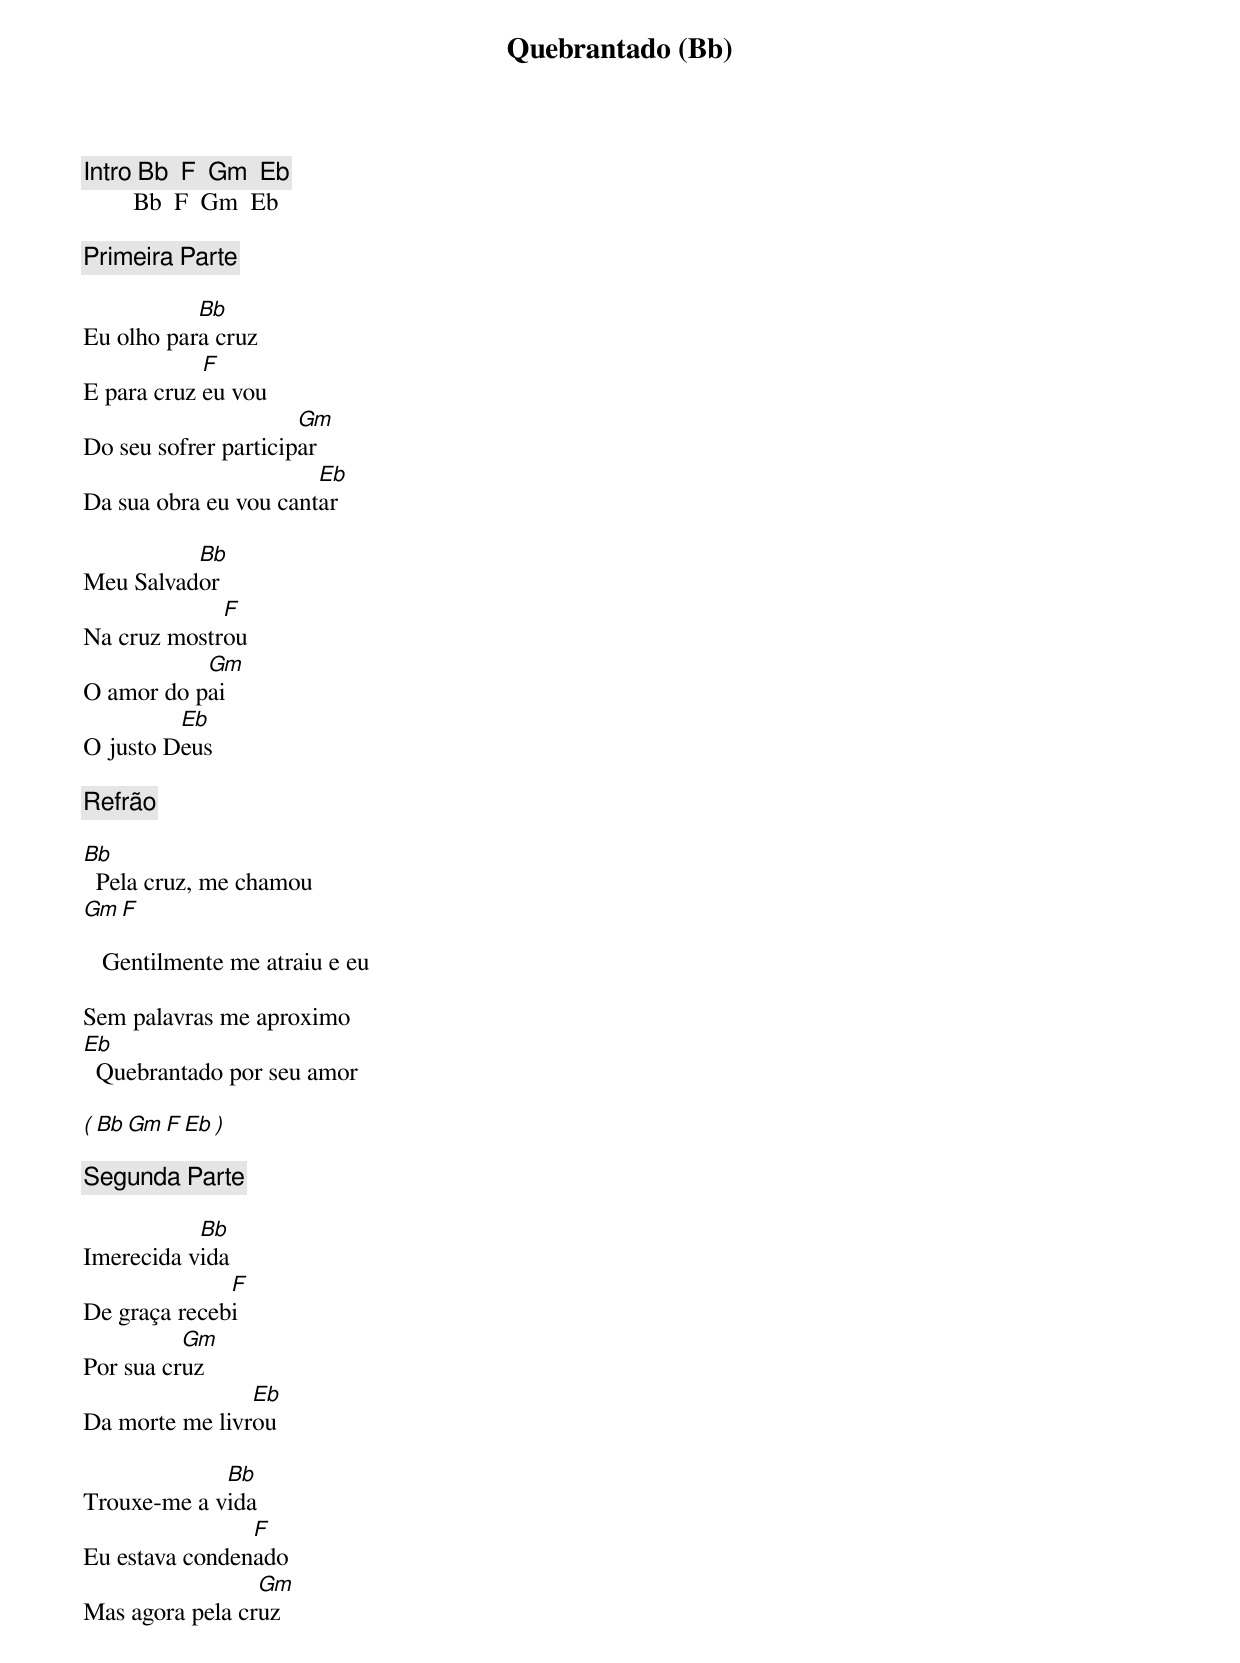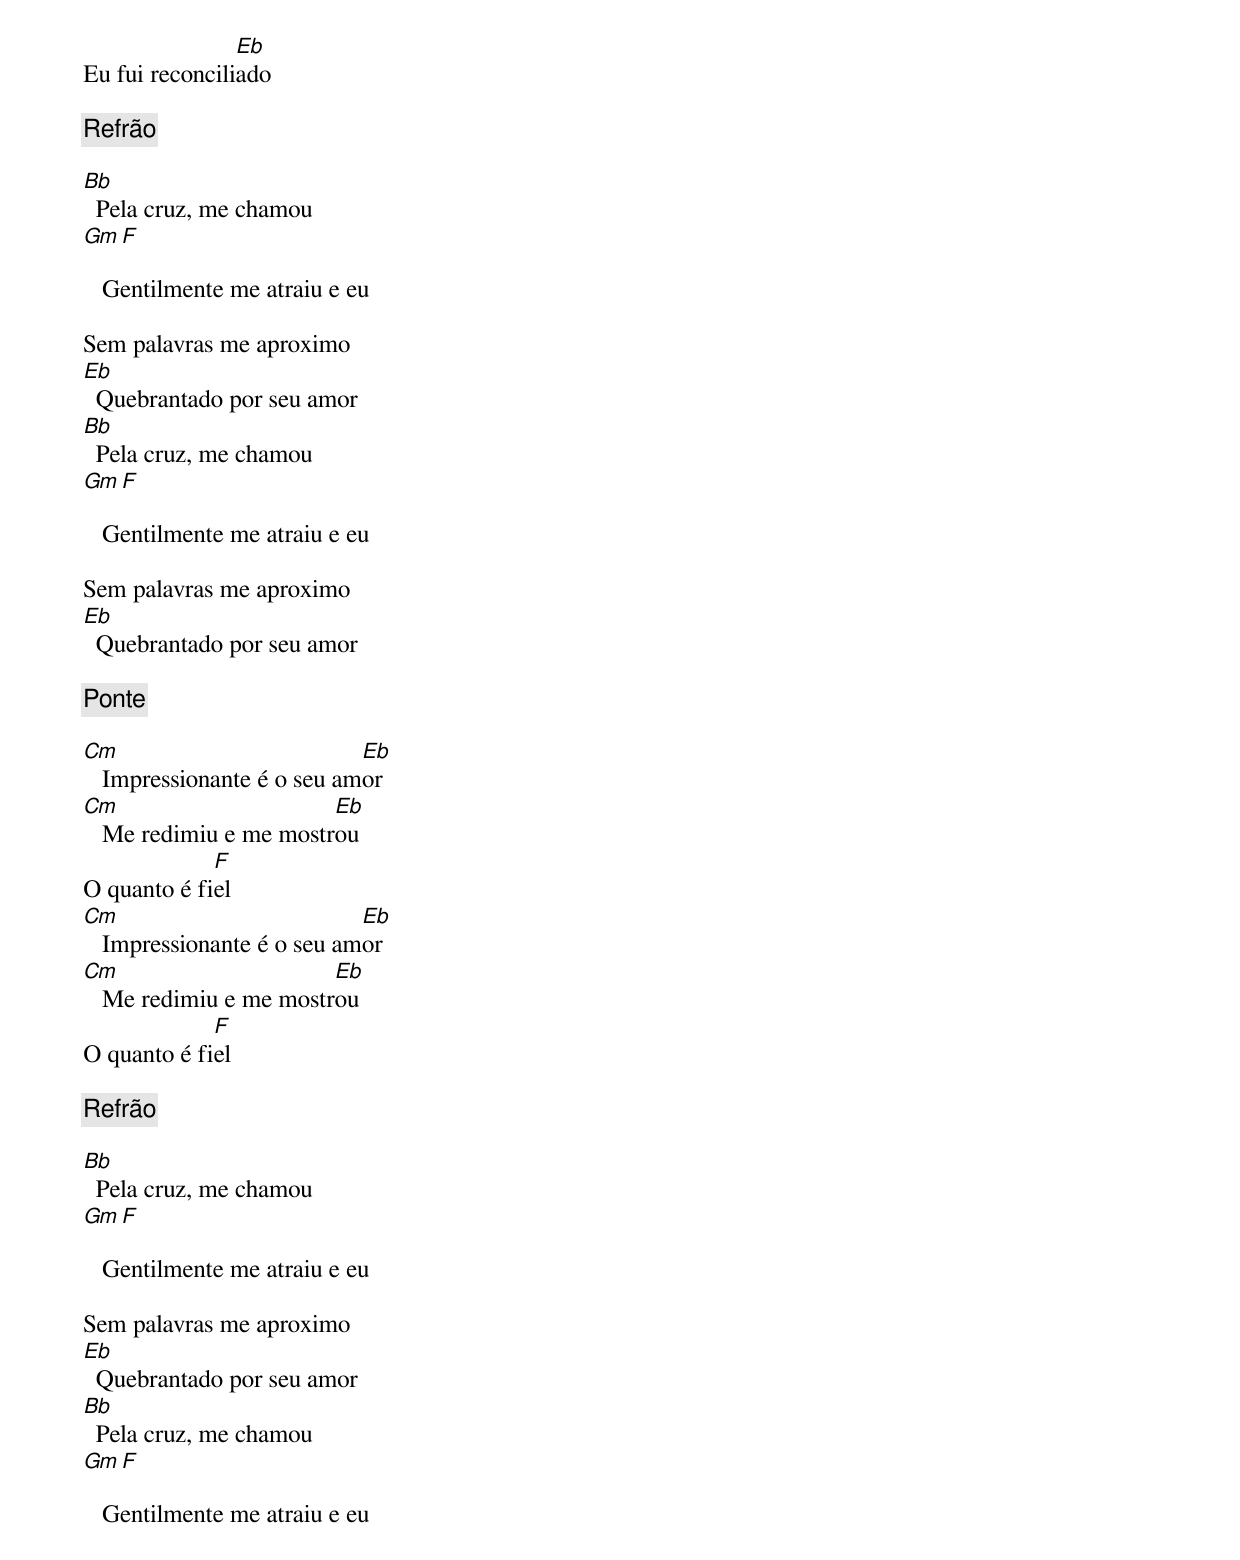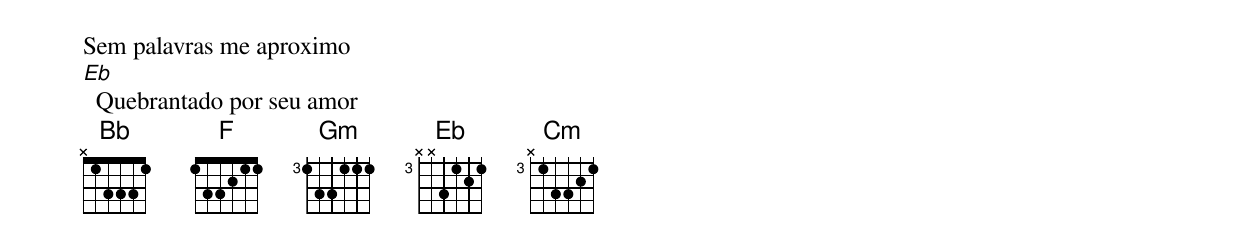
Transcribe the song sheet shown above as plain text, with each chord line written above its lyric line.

Quebrantado (Bb)

[Intro] Bb  F  Gm  Eb
        Bb  F  Gm  Eb

[Primeira Parte]

           Bb
Eu olho para cruz
            F
E para cruz eu vou
                      Gm
Do seu sofrer participar
                       Eb
Da sua obra eu vou cantar

          Bb
Meu Salvador
             F
Na cruz mostrou
           Gm
O amor do pai
         Eb
O justo Deus

[Refrão]

Bb
  Pela cruz, me chamou
Gm                        F

   Gentilmente me atraiu e eu

Sem palavras me aproximo
Eb
  Quebrantado por seu amor

( Bb  Gm F  Eb )

[Segunda Parte]

           Bb
Imerecida vida
              F
De graça recebi
          Gm
Por sua cruz
                Eb
Da morte me livrou

             Bb
Trouxe-me a vida
                F
Eu estava condenado
                 Gm
Mas agora pela cruz
                Eb
Eu fui reconciliado

[Refrão]

Bb
  Pela cruz, me chamou
Gm                        F

   Gentilmente me atraiu e eu

Sem palavras me aproximo
Eb
  Quebrantado por seu amor
Bb
  Pela cruz, me chamou
Gm                        F

   Gentilmente me atraiu e eu

Sem palavras me aproximo
Eb
  Quebrantado por seu amor

[Ponte]

Cm                          Eb
   Impressionante é o seu amor
Cm                      Eb
   Me redimiu e me mostrou
             F
O quanto é fiel
Cm                          Eb
   Impressionante é o seu amor
Cm                      Eb
   Me redimiu e me mostrou
             F
O quanto é fiel

[Refrão]

Bb
  Pela cruz, me chamou
Gm                        F

   Gentilmente me atraiu e eu

Sem palavras me aproximo
Eb
  Quebrantado por seu amor
Bb
  Pela cruz, me chamou
Gm                        F

   Gentilmente me atraiu e eu

Sem palavras me aproximo
Eb
  Quebrantado por seu amor
